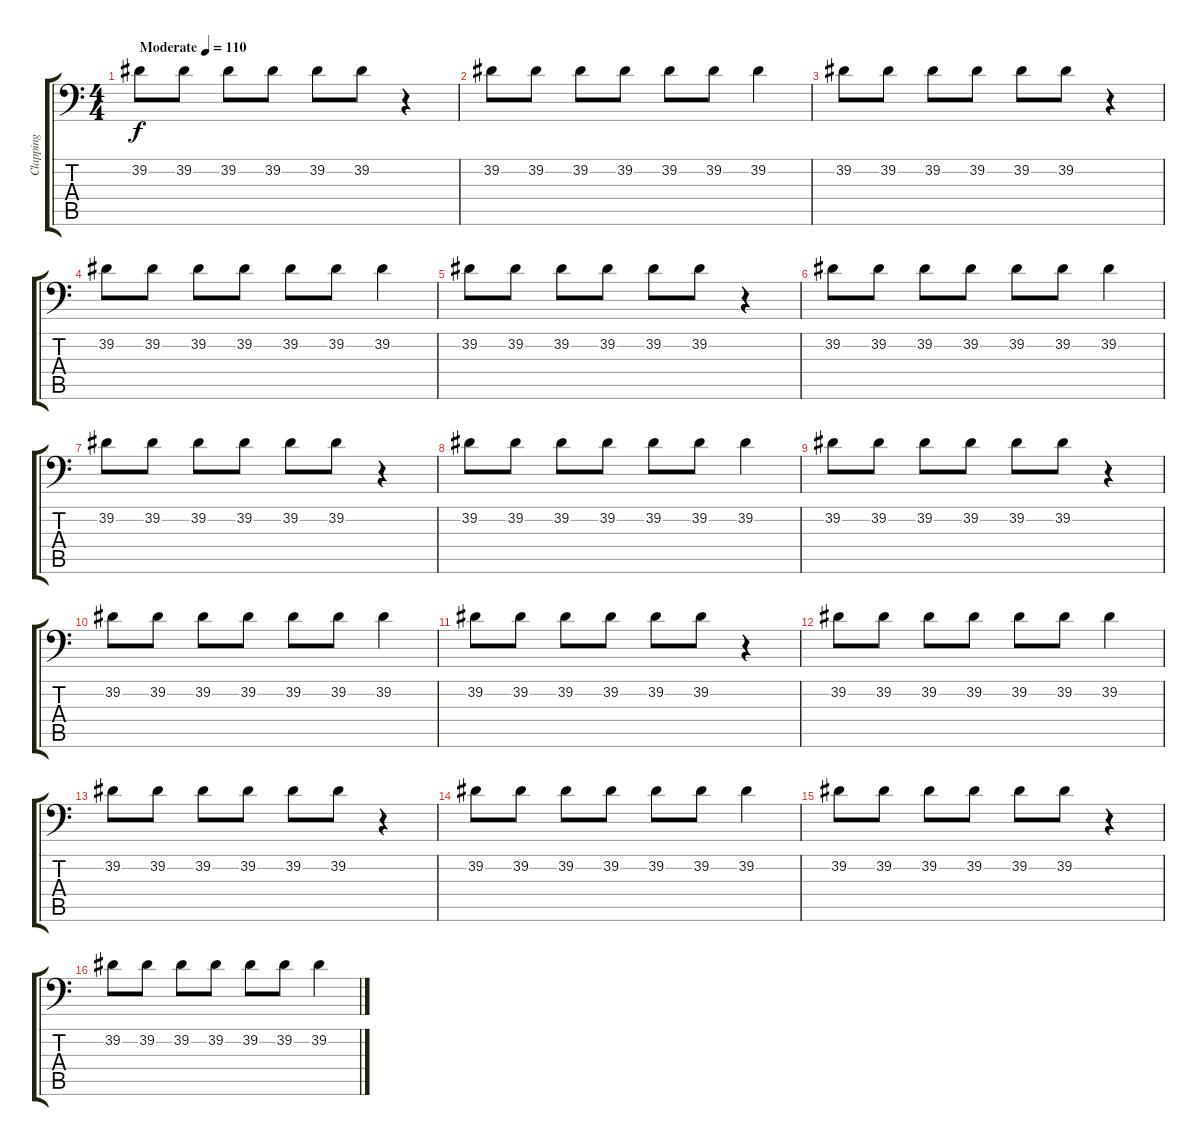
\track ("Clapping" "Clapping") {instrument acousticgrandpiano}
\staff {score tabs}
\tuning (C-1 C-1 C-1 C-1 C-1 C-1) {hide}
\ts (4 4)
\tempo (110 "Moderate")
\clef f4
\ks c
39.2.8{dy f instrument acousticgrandpiano} 39.2.8 39.2.8 39.2.8 39.2.8 39.2.8 r.4 |
39.2.8 39.2.8 39.2.8 39.2.8 39.2.8 39.2.8 39.2.4 |
39.2.8 39.2.8 39.2.8 39.2.8 39.2.8 39.2.8 r.4 |
39.2.8 39.2.8 39.2.8 39.2.8 39.2.8 39.2.8 39.2.4 |
39.2.8 39.2.8 39.2.8 39.2.8 39.2.8 39.2.8 r.4 |
39.2.8 39.2.8 39.2.8 39.2.8 39.2.8 39.2.8 39.2.4 |
39.2.8 39.2.8 39.2.8 39.2.8 39.2.8 39.2.8 r.4 |
39.2.8 39.2.8 39.2.8 39.2.8 39.2.8 39.2.8 39.2.4 |
39.2.8 39.2.8 39.2.8 39.2.8 39.2.8 39.2.8 r.4 |
39.2.8 39.2.8 39.2.8 39.2.8 39.2.8 39.2.8 39.2.4 |
39.2.8 39.2.8 39.2.8 39.2.8 39.2.8 39.2.8 r.4 |
39.2.8 39.2.8 39.2.8 39.2.8 39.2.8 39.2.8 39.2.4 |
39.2.8 39.2.8 39.2.8 39.2.8 39.2.8 39.2.8 r.4 |
39.2.8 39.2.8 39.2.8 39.2.8 39.2.8 39.2.8 39.2.4 |
39.2.8 39.2.8 39.2.8 39.2.8 39.2.8 39.2.8 r.4 |
39.2.8 39.2.8 39.2.8 39.2.8 39.2.8 39.2.8 39.2.4
